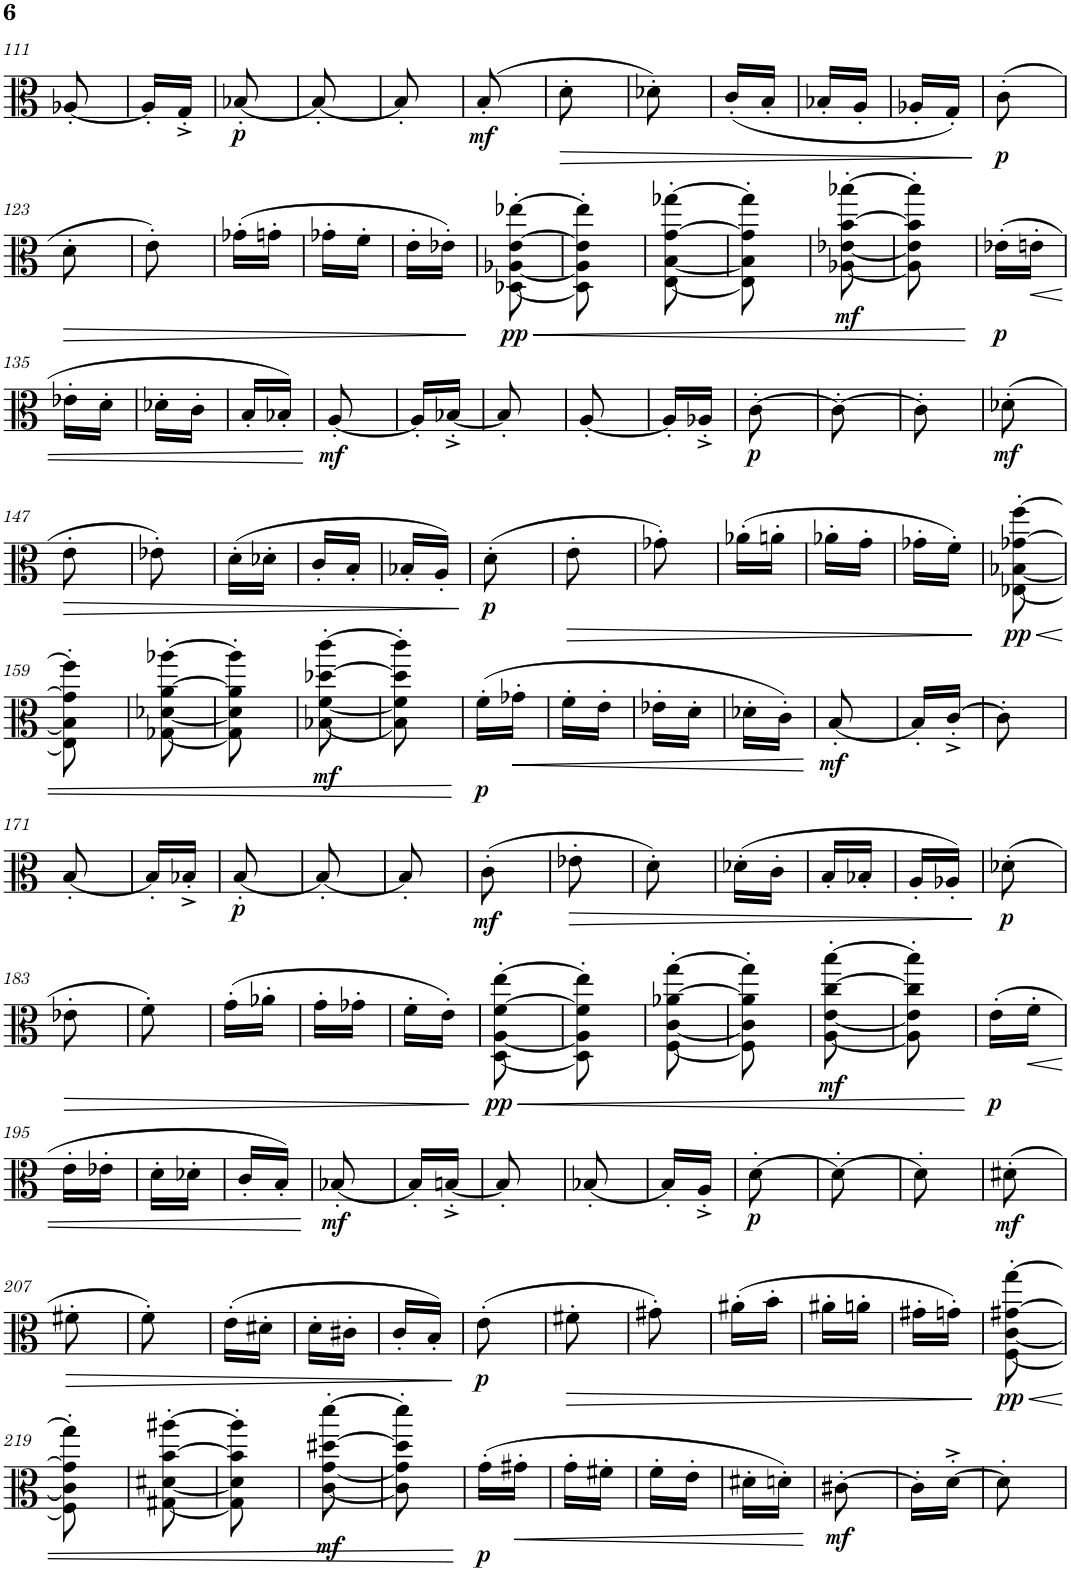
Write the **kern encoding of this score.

**kern	**dynam
*part1	*part1
*staff1	*staff1
*I"Viola	*
*I'Vla.	*
!!LO:PB:g=z
*clefC3	*
*k[]	*
*M1/8	*
=111	=111
[8A-X'/	.
=112	=112
16A-'/LL]	.
16G'^/JJ	.
=113	=113
!	!LO:DY:b
[8B-X'/	p
=114	=114
8B-'/_	.
=115	=115
8B-'/]	.
=116	=116
!	!LO:DY:b
(8B'/	mf
=117	=117
!	!LO:HP:b
8d'\	>
=118	=118
8d-X'\)	.
=119	=119
(16c'/LL	.
16B'/JJ	.
=120	=120
16B-X'/LL	.
16A'/JJ	.
=121	=121
16A-X'/LL	.
16G'/JJ)	.
.	]
=122	=122
!	!LO:DY:b
(8c'\	p
!!LO:LB:g=z
=123	=123
!	!LO:HP:b
8d'\	>
=124	=124
8e'\)	.
=125	=125
(16g-X'\LL	.
16gn'\JJ	.
=126	=126
16g-X'\LL	.
16f'\JJ	.
=127	=127
16e'\LL	.
16e-X'\JJ)	.
.	]
=128	=128
!	!LO:HP:b
!	!LO:DY:n=1:b
[8D-X\' [8A-X\' [8e\' [8ee-X\'	< pp
=129	=129
8D-\]' 8A-\]' 8e\]' 8ee-\]'	.
=130	=130
[8E\' [8B\' [8g\' [8gg-X\'	.
=131	=131
8E\]' 8B\]' 8g\]' 8gg-\]'	.
=132	=132
!	!LO:DY:b
[8A-X\' [8e-X\' [8b\' [8bb-X\'	mf
=133	=133
8A-\]' 8e-\]' 8b\]' 8bb-\]'	.
.	[
=134	=134
!	!LO:DY:b
(16e-X'\LL	p
!	!LO:HP:b
16en'\JJ	<
!!LO:LB:g=z
=135	=135
16e-X'\LL	.
16d'\JJ	.
=136	=136
16d-X'\LL	.
16c'\JJ	.
=137	=137
16B'/LL	.
16B-X'/JJ)	.
.	[
=138	=138
!	!LO:DY:b
[8A'/	mf
=139	=139
16A'/LL]	.
[16B-X'^/JJ	.
=140	=140
8B-'/]	.
=141	=141
[8A'/	.
=142	=142
16A'/LL]	.
16A-X'^/JJ	.
=143	=143
!	!LO:DY:b
[8c'\	p
=144	=144
8c'\_	.
=145	=145
8c'\]	.
=146	=146
!	!LO:DY:b
(8d-X'\	mf
!!LO:LB:g=z
=147	=147
!	!LO:HP:b
8e'\	>
=148	=148
8e-X'\)	.
=149	=149
(16d'\LL	.
16d-X'\JJ	.
=150	=150
16c'/LL	.
16B'/JJ	.
=151	=151
16B-X'/LL	.
16A'/JJ)	.
.	]
=152	=152
!	!LO:DY:b
(8d'\	p
=153	=153
!	!LO:HP:b
8e'\	>
=154	=154
8g-X'\)	.
=155	=155
(16a-X'\LL	.
16an'\JJ	.
=156	=156
16a-X'\LL	.
16g'\JJ	.
=157	=157
16g-X'\LL	.
16f'\JJ)	.
.	]
=158	=158
!	!LO:HP:b
!	!LO:DY:n=1:b
[8E-X\' [8B-X\' [8g-X\' [8ff\'	< pp
!!LO:LB:g=z
=159	=159
8E-\]' 8B-\]' 8g-\]' 8ff\]'	.
=160	=160
[8G-X\' [8d-X\' [8a\' [8aa-X\'	.
=161	=161
8G-\]' 8d-\]' 8a\]' 8aa-\]'	.
=162	=162
!	!LO:DY:b
[8B-X\' [8f\' [8dd-X\' [8ccc\'	mf
=163	=163
8B-\]' 8f\]' 8dd-\]' 8ccc\]'	.
.	[
=164	=164
!	!LO:DY:b
(16f'\LL	p
!	!LO:HP:b
16g-X'\JJ	<
=165	=165
16f'\LL	.
16e'\JJ	.
=166	=166
16e-X'\LL	.
16d'\JJ	.
=167	=167
16d-X'\LL	.
16c'\JJ)	.
.	[
=168	=168
!	!LO:DY:b
[8B'/	mf
=169	=169
16B'/LL]	.
[16c'^/JJ	.
=170	=170
8c'\]	.
!!LO:LB:g=z
=171	=171
[8B'/	.
=172	=172
16B'/LL]	.
16B-X'^/JJ	.
=173	=173
!	!LO:DY:b
[8B'/	p
=174	=174
8B'/_	.
=175	=175
8B'/]	.
=176	=176
!	!LO:DY:b
(8c'\	mf
=177	=177
!	!LO:HP:b
8e-X'\	>
=178	=178
8d'\)	.
=179	=179
(16d-X'\LL	.
16c'\JJ	.
=180	=180
16B'/LL	.
16B-X'/JJ	.
=181	=181
16A'/LL	.
16A-X'/JJ)	.
.	]
=182	=182
!	!LO:DY:b
(8d-X'\	p
!!LO:LB:g=z
=183	=183
!	!LO:HP:b
8e-X'\	>
=184	=184
8f'\)	.
=185	=185
(16g'\LL	.
16a-X'\JJ	.
=186	=186
16g'\LL	.
16g-X'\JJ	.
=187	=187
16f'\LL	.
16e'\JJ)	.
.	]
=188	=188
!	!LO:HP:b
!	!LO:DY:n=1:b
[8D\' [8A\' [8f\' [8ee\'	< pp
=189	=189
8D\]' 8A\]' 8f\]' 8ee\]'	.
=190	=190
[8F\' [8c\' [8a-X\' [8gg\'	.
=191	=191
8F\]' 8c\]' 8a-\]' 8gg\]'	.
=192	=192
!	!LO:DY:b
[8A\' [8e\' [8cc\' [8bb\'	mf
=193	=193
8A\]' 8e\]' 8cc\]' 8bb\]'	.
.	[
=194	=194
!	!LO:DY:b
(16e'\LL	p
!	!LO:HP:b
16f'\JJ	<
!!LO:LB:g=z
=195	=195
16e'\LL	.
16e-X'\JJ	.
=196	=196
16d'\LL	.
16d-X'\JJ	.
=197	=197
16c'/LL	.
16B'/JJ)	.
.	[
=198	=198
!	!LO:DY:b
[8B-X'/	mf
=199	=199
16B-'/LL]	.
[16Bn'^/JJ	.
=200	=200
8B'/]	.
=201	=201
[8B-X'/	.
=202	=202
16B-'/LL]	.
16A'^/JJ	.
=203	=203
!	!LO:DY:b
[8d'\	p
=204	=204
8d'\_	.
=205	=205
8d'\]	.
=206	=206
!	!LO:DY:b
(8d#X'\	mf
!!LO:LB:g=z
=207	=207
!	!LO:HP:b
8f#X'\	>
=208	=208
8f'\)	.
=209	=209
(16e'\LL	.
16d#X'\JJ	.
=210	=210
16d'\LL	.
16c#X'\JJ	.
=211	=211
16c'/LL	.
16B'/JJ)	.
.	]
=212	=212
!	!LO:DY:b
(8e'\	p
=213	=213
!	!LO:HP:b
8f#X'\	>
=214	=214
8g#X'\)	.
=215	=215
(16a#X'\LL	.
16b'\JJ	.
=216	=216
16a#X'\LL	.
16an'\JJ	.
=217	=217
16g#X'\LL	.
16gn'\JJ)	.
.	]
=218	=218
!	!LO:HP:b
!	!LO:DY:n=1:b
[8F\' [8c\' [8g#X\' [8gg\'	< pp
!!LO:LB:g=z
=219	=219
8F\]' 8c\]' 8g#\]' 8gg\]'	.
=220	=220
[8G#X\' [8d#X\' [8b\' [8aa#X\'	.
=221	=221
8G#\]' 8d#\]' 8b\]' 8aa#\]'	.
=222	=222
!	!LO:DY:b
[8c\' [8g\' [8dd#X\' [8ddd\'	mf
=223	=223
8c\]' 8g\]' 8dd#\]' 8ddd\]'	.
.	[
=224	=224
!	!LO:DY:b
(16g'\LL	p
!	!LO:HP:b
16g#X'\JJ	<
=225	=225
16g'\LL	.
16f#X'\JJ	.
=226	=226
16f'\LL	.
16e'\JJ	.
=227	=227
16d#X'\LL	.
16dn'\JJ)	.
.	[
=228	=228
!	!LO:DY:b
[8c#X'\	mf
=229	=229
16c#'\LL]	.
[16d'^\JJ	.
=230	=230
8d'\]	.
=	=
*-	*-
